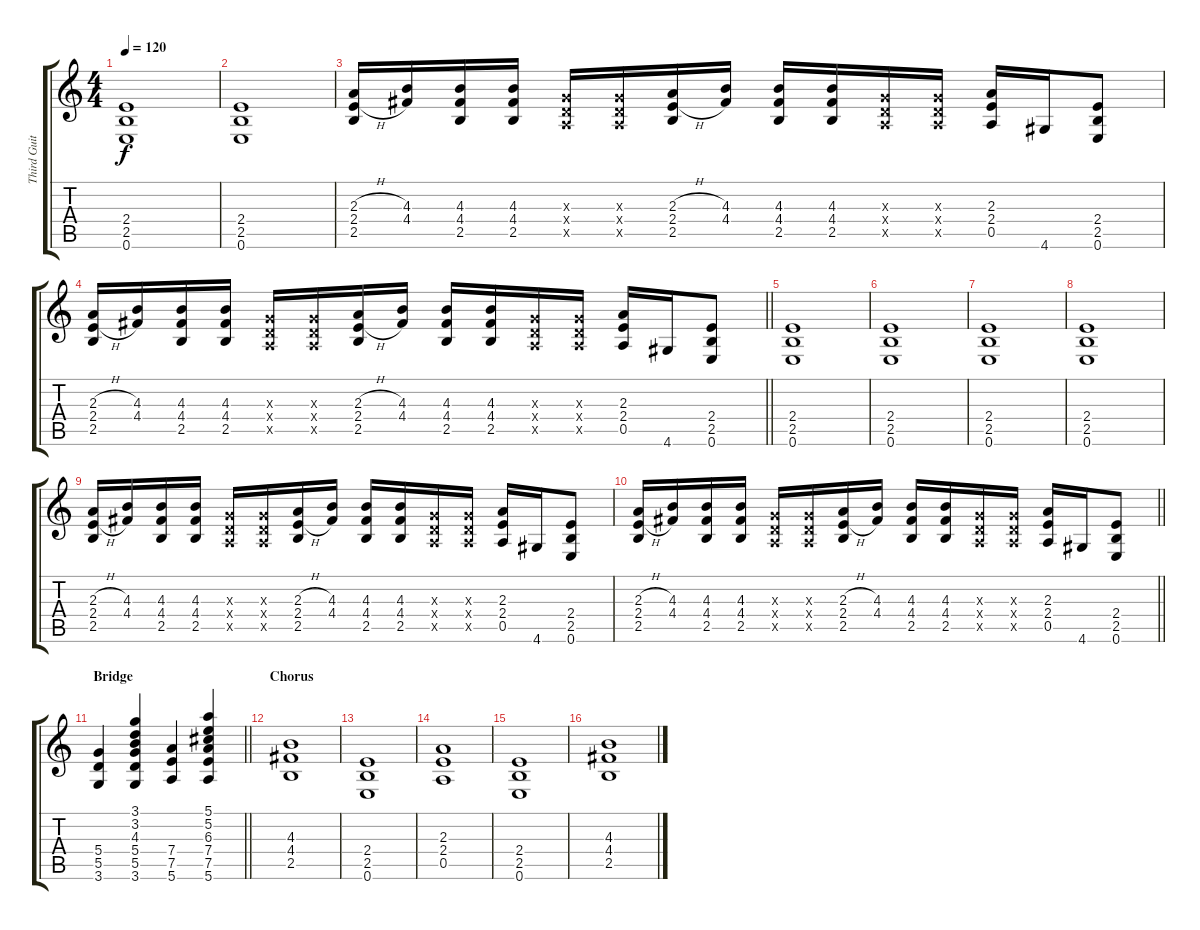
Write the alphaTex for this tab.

\track ("Third Guitar - Izzy Stradlin" "Third Guit") {instrument distortionguitar}
\staff {score tabs}
\tuning (E4 B3 G3 D3 A2 E2) {hide}
\ts (4 4)
\tempo 120
\clef g2
\ks c
(2.4 2.5 0.6).1{dy f} |
(2.4 2.5 0.6).1 |
(2.3{h} 2.4{h} 2.5).16 (4.3 4.4).16 (4.3 4.4 2.5).16 (4.3 4.4 2.5).16 (0.3{x} 0.4{x} 0.5{x}).16 (0.3{x} 0.4{x} 0.5{x}).16 (2.3{h} 2.4{h} 2.5).16 (4.3 4.4).16 (4.3 4.4 2.5).16 (4.3 4.4 2.5).16 (0.3{x} 0.4{x} 0.5{x}).16 (0.3{x} 0.4{x} 0.5{x}).16 (2.3 2.4 0.5).16 4.6.16 (2.4 2.5 0.6).8 |
\barLineRight lightlight
(2.3{h} 2.4{h} 2.5).16 (4.3 4.4).16 (4.3 4.4 2.5).16 (4.3 4.4 2.5).16 (0.3{x} 0.4{x} 0.5{x}).16 (0.3{x} 0.4{x} 0.5{x}).16 (2.3{h} 2.4{h} 2.5).16 (4.3 4.4).16 (4.3 4.4 2.5).16 (4.3 4.4 2.5).16 (0.3{x} 0.4{x} 0.5{x}).16 (0.3{x} 0.4{x} 0.5{x}).16 (2.3 2.4 0.5).16 4.6.16 (2.4 2.5 0.6).8 |
(2.4 2.5 0.6).1 |
(2.4 2.5 0.6).1 |
(2.4 2.5 0.6).1 |
(2.4 2.5 0.6).1 |
(2.3{h} 2.4{h} 2.5).16 (4.3 4.4).16 (4.3 4.4 2.5).16 (4.3 4.4 2.5).16 (0.3{x} 0.4{x} 0.5{x}).16 (0.3{x} 0.4{x} 0.5{x}).16 (2.3{h} 2.4{h} 2.5).16 (4.3 4.4).16 (4.3 4.4 2.5).16 (4.3 4.4 2.5).16 (0.3{x} 0.4{x} 0.5{x}).16 (0.3{x} 0.4{x} 0.5{x}).16 (2.3 2.4 0.5).16 4.6.16 (2.4 2.5 0.6).8 |
\barLineRight lightlight
(2.3{h} 2.4{h} 2.5).16 (4.3 4.4).16 (4.3 4.4 2.5).16 (4.3 4.4 2.5).16 (0.3{x} 0.4{x} 0.5{x}).16 (0.3{x} 0.4{x} 0.5{x}).16 (2.3{h} 2.4{h} 2.5).16 (4.3 4.4).16 (4.3 4.4 2.5).16 (4.3 4.4 2.5).16 (0.3{x} 0.4{x} 0.5{x}).16 (0.3{x} 0.4{x} 0.5{x}).16 (2.3 2.4 0.5).16 4.6.16 (2.4 2.5 0.6).8 |
\section ("" "Bridge")
\barLineRight lightlight
(5.4 5.5 3.6).4 (3.1 3.2 4.3 5.4 5.5 3.6).4 (7.4 7.5 5.6).4 (5.1 5.2 6.3 7.4 7.5 5.6).4 |
\section ("" "Chorus")
(4.3 4.4 2.5).1 |
(2.4 2.5 0.6).1 |
(2.3 2.4 0.5).1 |
(2.4 2.5 0.6).1 |
(4.3 4.4 2.5).1
